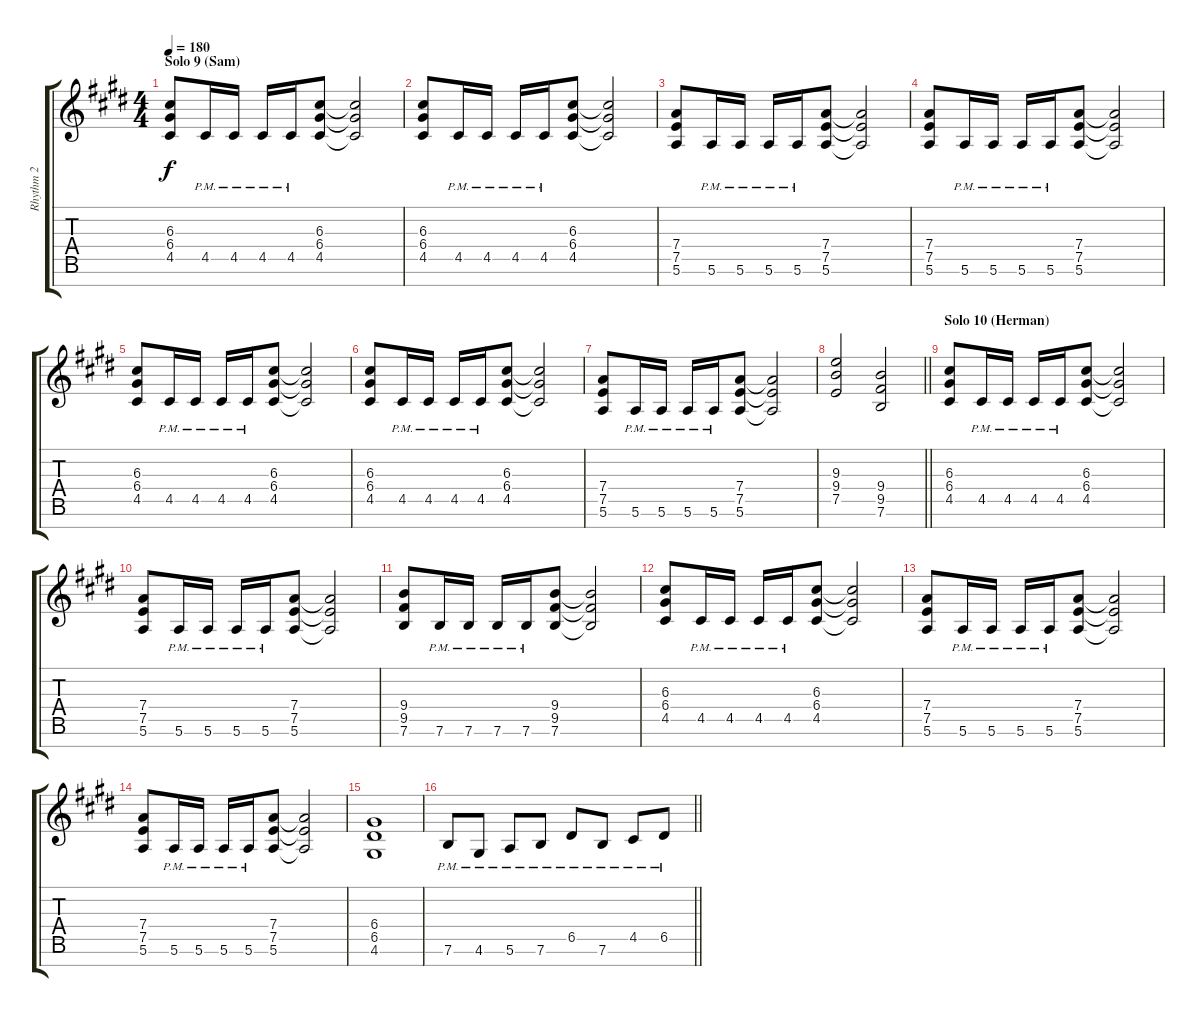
\track ("Rhythm 2" "Rhythm 2") {instrument distortionguitar}
\staff {score tabs}
\tuning (E4 B3 G3 D3 A2 E2 B1) {hide}
\ts (4 4)
\section ("" "Solo 9 (Sam)")
\tempo 180
\clef g2
\ks c#minor
(6.3 6.4 4.5).8{dy f} 4.5{pm}.16 4.5{pm}.16 4.5{pm}.16 4.5{pm}.16 (6.3 6.4 4.5).8 (6.3{t} 6.4{t} 4.5{t}).2 |
(6.3 6.4 4.5).8 4.5{pm}.16 4.5{pm}.16 4.5{pm}.16 4.5{pm}.16 (6.3 6.4 4.5).8 (6.3{t} 6.4{t} 4.5{t}).2 |
(7.4 7.5 5.6).8 5.6{pm}.16 5.6{pm}.16 5.6{pm}.16 5.6{pm}.16 (7.4 7.5 5.6).8 (7.4{t} 7.5{t} 5.6{t}).2 |
(7.4 7.5 5.6).8 5.6{pm}.16 5.6{pm}.16 5.6{pm}.16 5.6{pm}.16 (7.4 7.5 5.6).8 (7.4{t} 7.5{t} 5.6{t}).2 |
(6.3 6.4 4.5).8 4.5{pm}.16 4.5{pm}.16 4.5{pm}.16 4.5{pm}.16 (6.3 6.4 4.5).8 (6.3{t} 6.4{t} 4.5{t}).2 |
(6.3 6.4 4.5).8 4.5{pm}.16 4.5{pm}.16 4.5{pm}.16 4.5{pm}.16 (6.3 6.4 4.5).8 (6.3{t} 6.4{t} 4.5{t}).2 |
(7.4 7.5 5.6).8 5.6{pm}.16 5.6{pm}.16 5.6{pm}.16 5.6{pm}.16 (7.4 7.5 5.6).8 (7.4{t} 7.5{t} 5.6{t}).2 |
\barLineRight lightlight
(9.3 9.4 7.5).2 (9.4 9.5 7.6).2 |
\section ("" "Solo 10 (Herman)")
(6.3 6.4 4.5).8 4.5{pm}.16 4.5{pm}.16 4.5{pm}.16 4.5{pm}.16 (6.3 6.4 4.5).8 (6.3{t} 6.4{t} 4.5{t}).2 |
(7.4 7.5 5.6).8 5.6{pm}.16 5.6{pm}.16 5.6{pm}.16 5.6{pm}.16 (7.4 7.5 5.6).8 (7.4{t} 7.5{t} 5.6{t}).2 |
(9.4 9.5 7.6).8 7.6{pm}.16 7.6{pm}.16 7.6{pm}.16 7.6{pm}.16 (9.4 9.5 7.6).8 (9.4{t} 9.5{t} 7.6{t}).2 |
(6.3 6.4 4.5).8 4.5{pm}.16 4.5{pm}.16 4.5{pm}.16 4.5{pm}.16 (6.3 6.4 4.5).8 (6.3{t} 6.4{t} 4.5{t}).2 |
(7.4 7.5 5.6).8 5.6{pm}.16 5.6{pm}.16 5.6{pm}.16 5.6{pm}.16 (7.4 7.5 5.6).8 (7.4{t} 7.5{t} 5.6{t}).2 |
(7.4 7.5 5.6).8 5.6{pm}.16 5.6{pm}.16 5.6{pm}.16 5.6{pm}.16 (7.4 7.5 5.6).8 (7.4{t} 7.5{t} 5.6{t}).2 |
(6.4 6.5 4.6).1 |
\barLineRight lightlight
7.6{pm}.8 4.6{pm}.8 5.6{pm}.8 7.6{pm}.8 6.5{pm}.8 7.6{pm}.8 4.5{pm}.8 6.5{pm}.8
